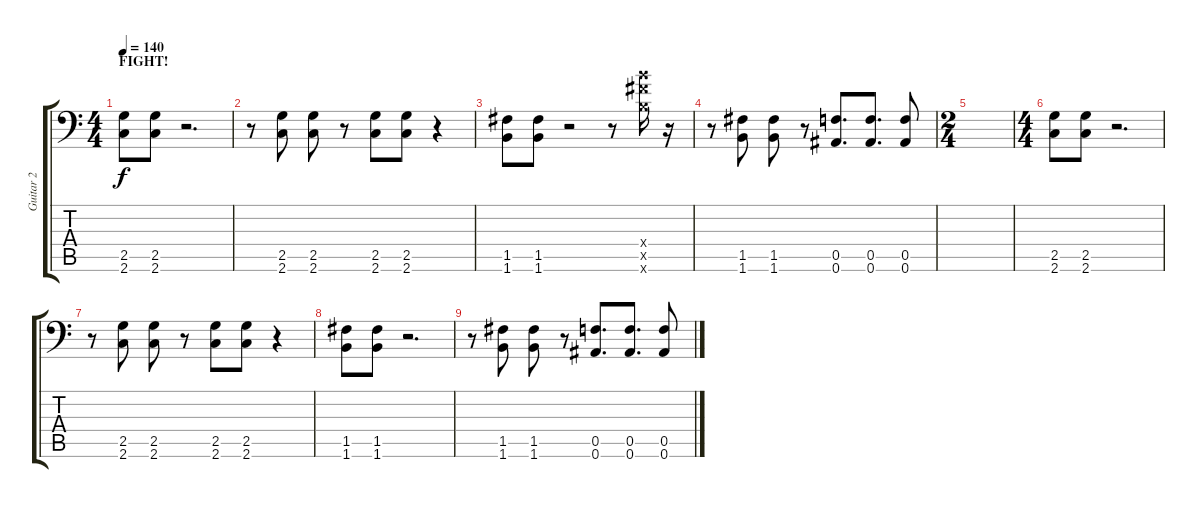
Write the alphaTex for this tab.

\track ("Guitar 2" "Guitar 2") {instrument distortionguitar}
\staff {score tabs}
\tuning (C4 G3 Eb3 Bb2 F2 Bb1) {hide}
\ts (4 4)
\section ("" "FIGHT!")
\tempo 140
\clef f4
\ks c
(2.5 2.6).8{dy f} (2.5 2.6).8 r.2{d} |
r.8 (2.5 2.6).8 (2.5 2.6).8 r.8 (2.5 2.6).8 (2.5 2.6).8 r.4 |
(1.5 1.6).8 (1.5 1.6).8 r.2 r.8 (13.4{x} 13.5{x} 13.6{x}).16 r.16 |
r.8 (1.5 1.6).8 (1.5 1.6).8 r.8 (0.5 0.6).8{d} (0.5 0.6).8{d} (0.5 0.6).8 |
\ts (2 4)
|
\ts (4 4)
(2.5 2.6).8 (2.5 2.6).8 r.2{d} |
r.8 (2.5 2.6).8 (2.5 2.6).8 r.8 (2.5 2.6).8 (2.5 2.6).8 r.4 |
(1.5 1.6).8 (1.5 1.6).8 r.2{d} |
r.8 (1.5 1.6).8 (1.5 1.6).8 r.8 (0.5 0.6).8{d} (0.5 0.6).8{d} (0.5 0.6).8
